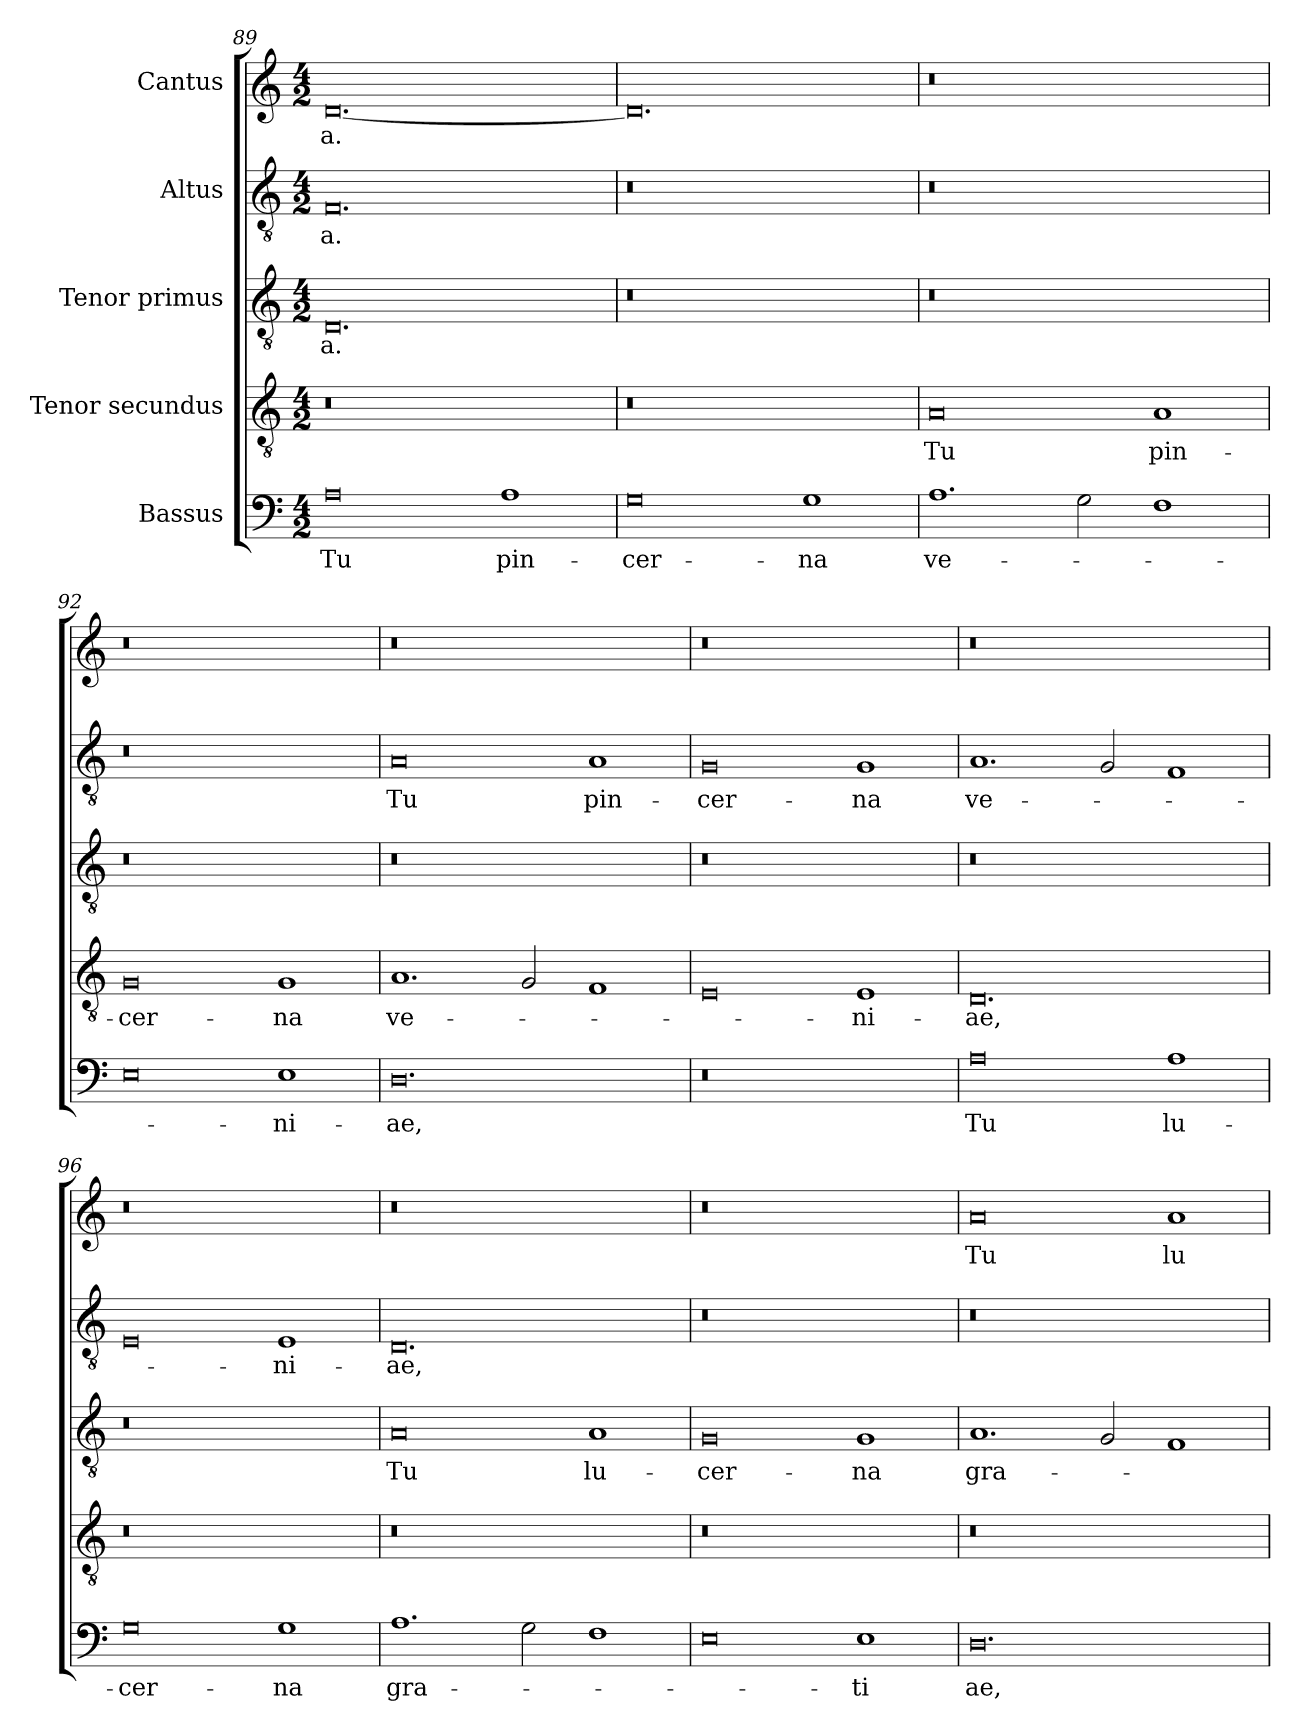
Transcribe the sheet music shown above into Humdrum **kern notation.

**kern	**text	**kern	**text	**kern	**text	**kern	**text	**kern	**text
*part5	*part5	*part4	*part4	*part3	*part3	*part2	*part2	*part1	*part1
*staff5	*staff5	*staff4	*staff4	*staff3	*staff3	*staff2	*staff2	*staff1	*staff1
*I"Bassus	*	*I"Tenor secundus	*	*I"Tenor primus	*	*I"Altus	*	*I"Cantus	*
!!LO:PB:g=z
*clefF4	*	*clefGv2	*	*clefGv2	*	*clefGv2	*	*clefG2	*
*k[]	*	*k[]	*	*k[]	*	*k[]	*	*k[]	*
*C:	*	*C:	*	*C:	*	*C:	*	*C:	*
*M4/2	*	*M4/2	*	*M4/2	*	*M4/2	*	*M4/2	*
=89	=89	=89	=89	=89	=89	=89	=89	=89	=89
!	!	!	!	!	!	!	!LO:LY:i	!	!
0A\	Tu	0r	.	0.D/	-a.	0.F/	-a.	[0.d/	-a.
1A\	pin-	1ryy	.	.	.	.	.	.	.
=90	=90	=90	=90	=90	=90	=90	=90	=90	=90
0G\	-cer-	0r	.	0r	.	0r	.	0.d/]	.
1G\	-na	1ryy	.	1ryy	.	1ryy	.	.	.
=91	=91	=91	=91	=91	=91	=91	=91	=91	=91
1.A\	ve-	0A/	Tu	0r	.	0r	.	0r	.
2G\	.	.	.	.	.	.	.	.	.
1F\	.	1A/	pin-	1ryy	.	1ryy	.	1ryy	.
=92	=92	=92	=92	=92	=92	=92	=92	=92	=92
0E\	.	0G/	-cer-	0r	.	0r	.	0r	.
1E\	-ni-	1G/	-na	1ryy	.	1ryy	.	1ryy	.
=93	=93	=93	=93	=93	=93	=93	=93	=93	=93
0.D\	-ae,	1.A/	ve-	0r	.	0A/	Tu	0r	.
.	.	2G/	.	.	.	.	.	.	.
.	.	1F/	.	1ryy	.	1A/	pin-	1ryy	.
=94	=94	=94	=94	=94	=94	=94	=94	=94	=94
0r	.	0E/	.	0r	.	0G/	-cer-	0r	.
1ryy	.	1E/	-ni-	1ryy	.	1G/	-na	1ryy	.
=95	=95	=95	=95	=95	=95	=95	=95	=95	=95
0A\	Tu	0.D/	-ae,	0r	.	1.A/	ve-	0r	.
.	.	.	.	.	.	2G/	.	.	.
1A\	lu-	.	.	1ryy	.	1F/	.	1ryy	.
=96	=96	=96	=96	=96	=96	=96	=96	=96	=96
0G\	-cer-	0r	.	0r	.	0E/	.	0r	.
1G\	-na	1ryy	.	1ryy	.	1E/	-ni-	1ryy	.
=97	=97	=97	=97	=97	=97	=97	=97	=97	=97
1.A\	gra-	0r	.	0A/	Tu	0.D/	-ae,	0r	.
2G\	.	.	.	.	.	.	.	.	.
1F\	.	1ryy	.	1A/	lu-	.	.	1ryy	.
=98	=98	=98	=98	=98	=98	=98	=98	=98	=98
0E\	.	0r	.	0G/	-cer-	0r	.	0r	.
1E\	-ti	1ryy	.	1G/	-na	1ryy	.	1ryy	.
!!LO:LB:g=z
=99	=99	=99	=99	=99	=99	=99	=99	=99	=99
0.D\	ae,	0r	.	1.A/	gra-	0r	.	0a/	Tu
.	.	.	.	2G/	.	.	.	.	.
.	.	1ryy	.	1F/	.	1ryy	.	1a/	lu-
=	=	=	=	=	=	=	=	=	=
*-	*-	*-	*-	*-	*-	*-	*-	*-	*-
